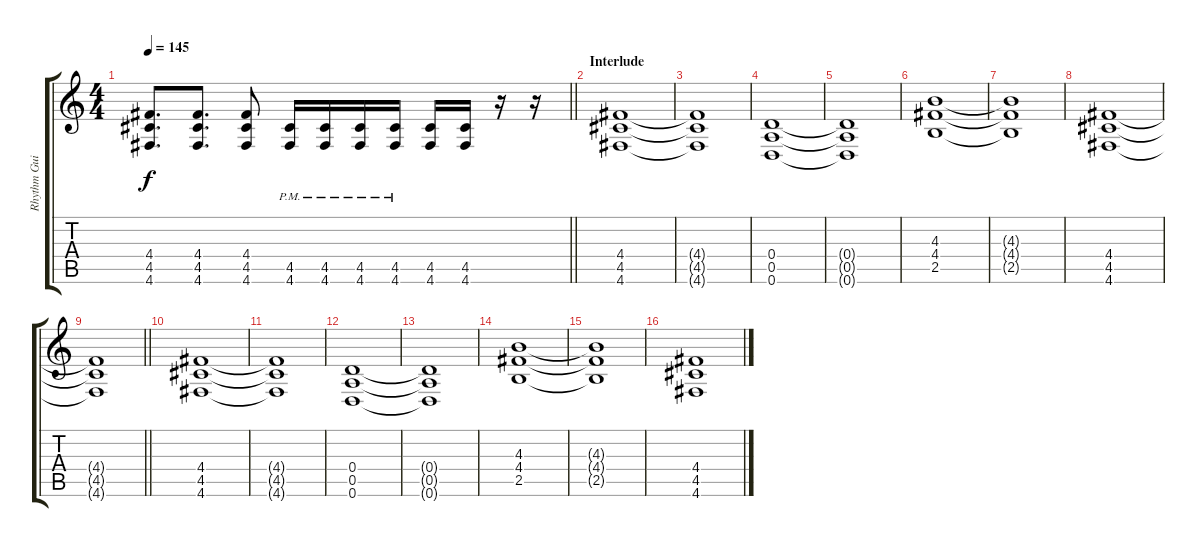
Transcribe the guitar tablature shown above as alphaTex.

\track ("Rhythm Guitar 1" "Rhythm Gui") {instrument distortionguitar}
\staff {score tabs}
\tuning (E4 B3 G3 D3 A2 D2) {hide}
\ts (4 4)
\tempo 145
\clef g2
\barLineRight lightlight
\ks c
(4.4 4.5 4.6).8{d dy f} (4.4 4.5 4.6).8{d} (4.4 4.5 4.6).8 (4.5{pm} 4.6{pm}).16 (4.5{pm} 4.6{pm}).16 (4.5{pm} 4.6{pm}).16 (4.5{pm} 4.6{pm}).16 (4.5 4.6).16 (4.5 4.6).16 r.16 r.16 |
\section ("" "Interlude")
(4.4 4.5 4.6).1 |
(4.4{t} 4.5{t} 4.6{t}).1 |
(0.4 0.5 0.6).1 |
(0.4{t} 0.5{t} 0.6{t}).1 |
(4.3 4.4 2.5).1 |
(4.3{t} 4.4{t} 2.5{t}).1 |
(4.4 4.5 4.6).1 |
\barLineRight lightlight
(4.4{t} 4.5{t} 4.6{t}).1 |
\section ("" "")
(4.4 4.5 4.6).1 |
(4.4{t} 4.5{t} 4.6{t}).1 |
(0.4 0.5 0.6).1 |
(0.4{t} 0.5{t} 0.6{t}).1 |
(4.3 4.4 2.5).1 |
(4.3{t} 4.4{t} 2.5{t}).1 |
(4.4 4.5 4.6).1
